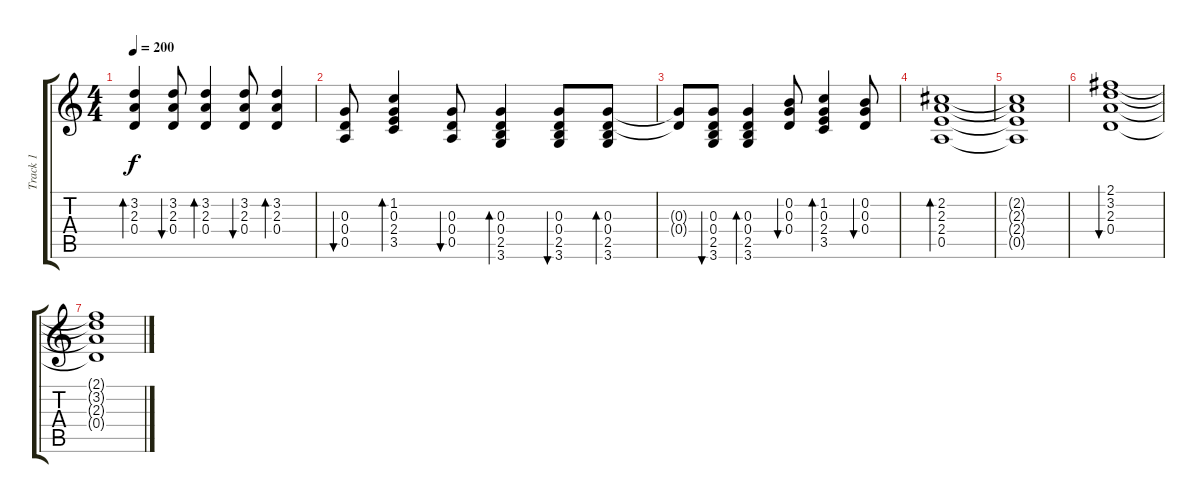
\track ("Track 1" "Track 1") {instrument acousticguitarsteel}
\staff {score tabs}
\tuning (E4 B3 G3 D3 A2 E2) {hide}
\ts (4 4)
\tempo 200
\clef g2
\ks c
(3.2 2.3 0.4).4{bd 60 dy f} (3.2 2.3 0.4).8{bu 60} (3.2 2.3 0.4).4{bd 60} (3.2 2.3 0.4).8{bu 60} (3.2 2.3 0.4).4{bd 60} |
(0.3 0.4 0.5).8{bu 60} (1.2 0.3 2.4 3.5).4{bd 60} (0.3 0.4 0.5).8{bu 60} (0.3 0.4 2.5 3.6).4{bd 60} (0.3 0.4 2.5 3.6).8{bu 60} (0.3 0.4 2.5 3.6).8{bd 60} |
(0.3{t} 0.4{t}).8 (0.3 0.4 2.5 3.6).8{bu 60} (0.3 0.4 2.5 3.6).4{bd 60} (0.2 0.3 0.4).8{bu 60} (1.2 0.3 2.4 3.5).4{bd 60} (0.2 0.3 0.4).8{bu 60} |
(2.2 2.3 2.4 0.5).1{bd 60} |
(2.2{t} 2.3{t} 2.4{t} 0.5{t}).1 |
(2.1 3.2 2.3 0.4).1{bu 60} |
(2.1{t} 3.2{t} 2.3{t} 0.4{t}).1
